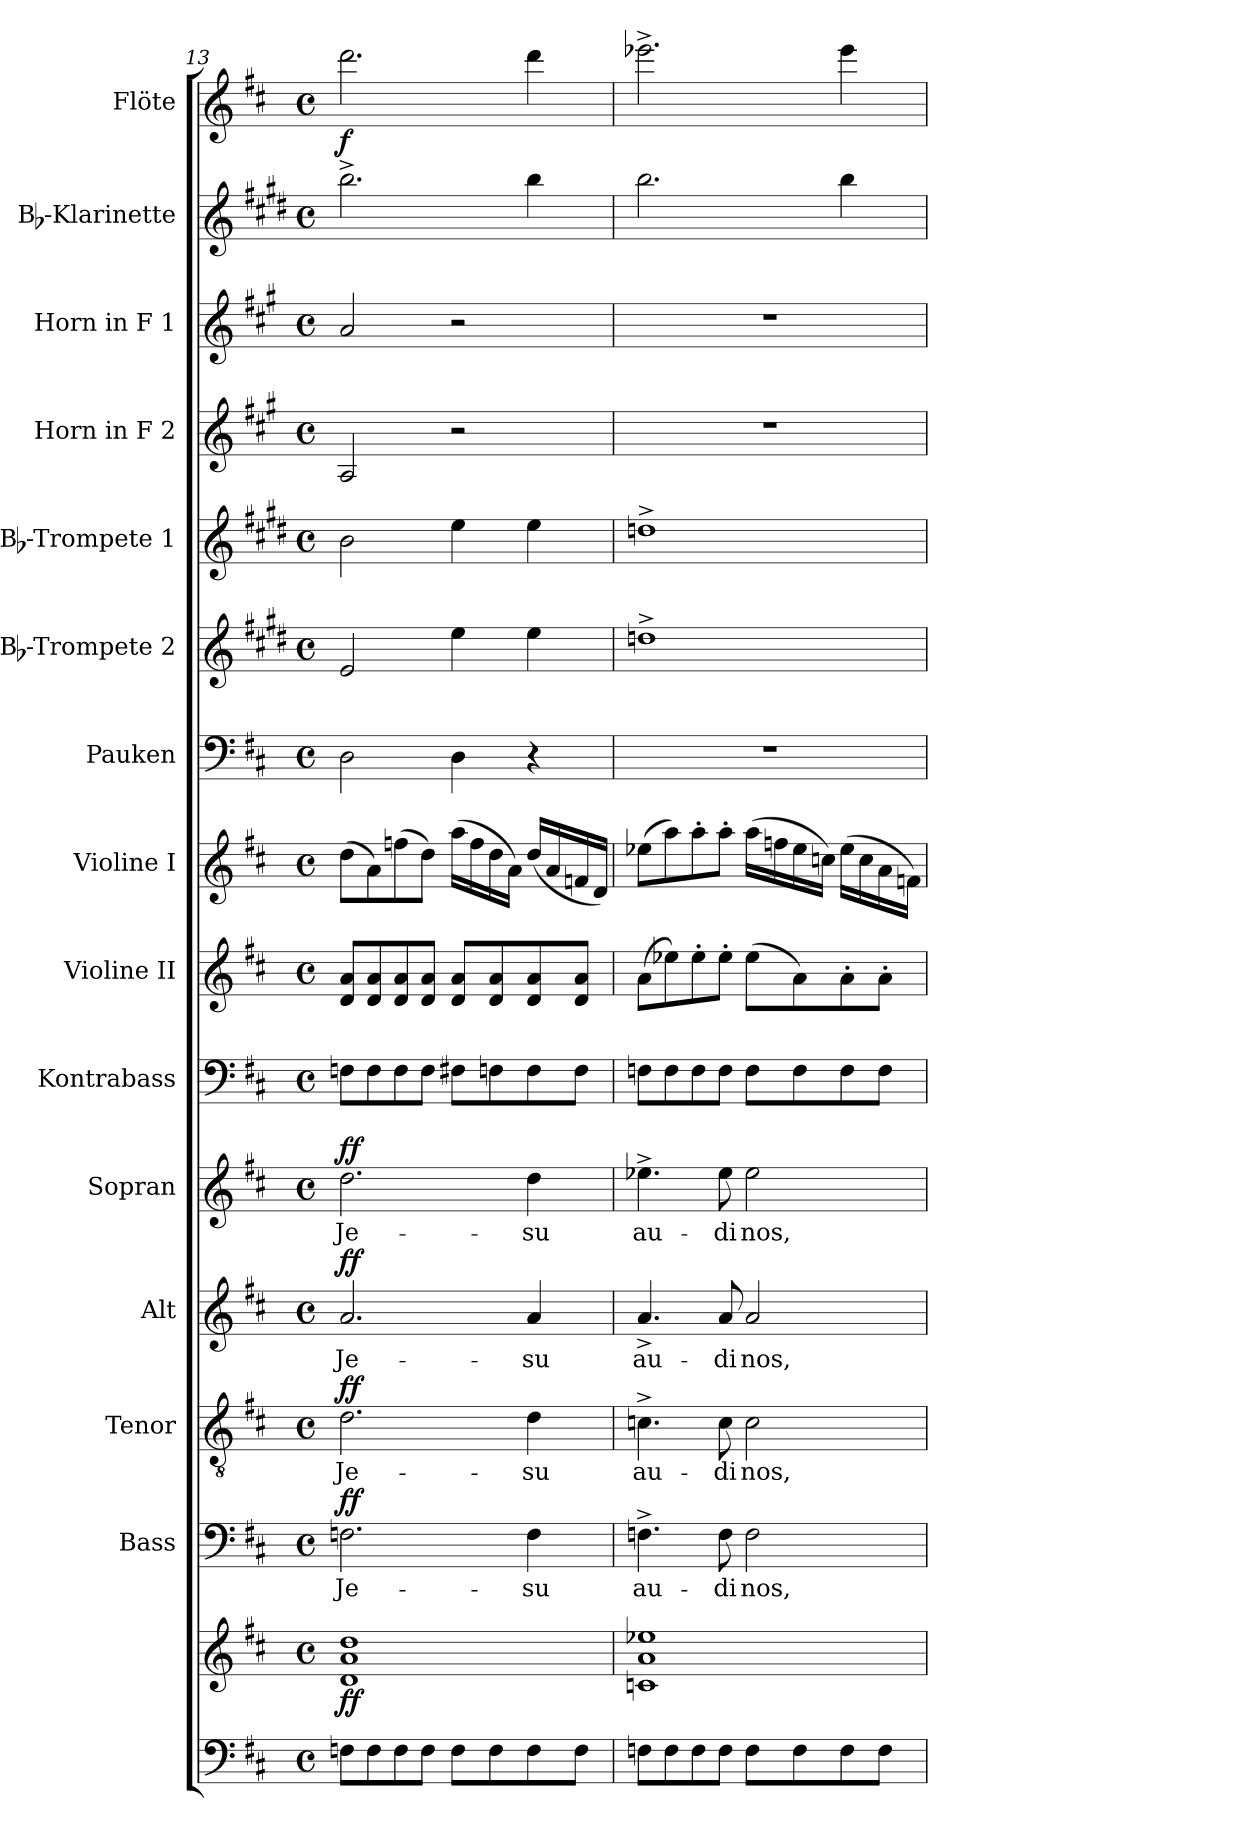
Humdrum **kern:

**kern	**kern	**dynam	**kern	**text	**dynam	**kern	**text	**dynam	**kern	**text	**dynam	**kern	**text	**dynam	**kern	**kern	**kern	**kern	**kern	**kern	**kern	**kern	**kern	**kern	**dynam
*part15	*part15	*part15	*part14	*part14	*part14	*part13	*part13	*part13	*part12	*part12	*part12	*part11	*part11	*part11	*part10	*part9	*part8	*part7	*part6	*part5	*part4	*part3	*part2	*part1	*part1
*staff16	*staff15	*staff15/16	*staff14	*staff14	*staff14	*staff13	*staff13	*staff13	*staff12	*staff12	*staff12	*staff11	*staff11	*staff11	*staff10	*staff9	*staff8	*staff7	*staff6	*staff5	*staff4	*staff3	*staff2	*staff1	*staff1
*	*	*	*I"Bass	*	*	*I"Tenor	*	*	*I"Alt	*	*	*I"Sopran	*	*	*I"Kontrabass	*I"Violine II	*I"Violine I	*I"Pauken	*I"Bb-Trompete 2	*I"Bb-Trompete 1	*I"Horn in F 2	*I"Horn in F 1	*I"Bb-Klarinette	*I"Flöte	*
*	*	*	*I'B.	*	*	*I'T.	*	*	*I'A.	*	*	*I'S.	*	*	*I'Kb.	*I'Vl. II	*I'Vl. I	*I'Pk.	*I'Bb Trp. 2	*I'Bb Trp. 1	*	*	*I'Bb Kl.	*I'Fl.	*
*clefF4	*clefG2	*	*clefF4	*	*	*clefGv2	*	*	*clefG2	*	*	*clefG2	*	*	*clefF4	*clefG2	*clefG2	*clefF4	*clefG2	*clefG2	*clefG2	*clefG2	*clefG2	*clefG2	*
*	*	*	*	*	*	*	*	*	*	*	*	*	*	*	*ITrd7c12	*	*	*	*ITrd1c2	*ITrd1c2	*ITrd4c7	*ITrd4c7	*ITrd1c2	*	*
*k[f#c#]	*k[f#c#]	*	*k[f#c#]	*	*	*k[f#c#]	*	*	*k[f#c#]	*	*	*k[f#c#]	*	*	*k[f#c#]	*k[f#c#]	*k[f#c#]	*k[f#c#]	*k[f#c#]	*k[f#c#]	*k[f#c#]	*k[f#c#]	*k[f#c#]	*k[f#c#]	*
*D:	*D:	*	*D:	*	*	*D:	*	*	*D:	*	*	*D:	*	*	*D:	*D:	*D:	*D:	*D:	*D:	*D:	*D:	*D:	*D:	*
*M4/4	*M4/4	*	*M4/4	*	*	*M4/4	*	*	*M4/4	*	*	*M4/4	*	*	*M4/4	*M4/4	*M4/4	*M4/4	*M4/4	*M4/4	*M4/4	*M4/4	*M4/4	*M4/4	*
*met(c)	*met(c)	*	*met(c)	*	*	*met(c)	*	*	*met(c)	*	*	*met(c)	*	*	*met(c)	*met(c)	*met(c)	*met(c)	*met(c)	*met(c)	*met(c)	*met(c)	*met(c)	*met(c)	*
=13	=13	=13	=13	=13	=13	=13	=13	=13	=13	=13	=13	=13	=13	=13	=13	=13	=13	=13	=13	=13	=13	=13	=13	=13	=13
!	!	!LO:DY:b	!	!LO:LY:b	!LO:DY:a	!	!LO:LY:b	!LO:DY:a	!	!LO:LY:b	!LO:DY:a	!	!LO:LY:b	!LO:DY:a	!	!	!	!	!	!	!	!	!	!	!LO:DY:b
8Fn\L	1d 1a 1dd	ff	2.Fn\	Je-	ff	2.d\	Je-	ff	2.a/	Je-	ff	2.dd\	Je-	ff	8FFn\L	8d/ 8a/L	(>8dd\L	2D\	2d/	2a\	2D/	2d/	2.aa^>\	2.ddd\	f
8F\	.	.	.	.	.	.	.	.	.	.	.	.	.	.	8FF\	8d/ 8a/	8a\)	.	.	.	.	.	.	.	.
8F\	.	.	.	.	.	.	.	.	.	.	.	.	.	.	8FF\	8d/ 8a/	(>8ffn\	.	.	.	.	.	.	.	.
8F\J	.	.	.	.	.	.	.	.	.	.	.	.	.	.	8FF\J	8d/ 8a/J	8dd\J)	.	.	.	.	.	.	.	.
8F\L	.	.	.	.	.	.	.	.	.	.	.	.	.	.	8FF#X\L	8d/ 8a/L	(>16aa\LL	4D\	4dd\	4dd\	2r	2r	.	.	.
.	.	.	.	.	.	.	.	.	.	.	.	.	.	.	.	.	16ff\	.	.	.	.	.	.	.	.
8F\	.	.	.	.	.	.	.	.	.	.	.	.	.	.	8FFn\	8d/ 8a/	16dd\	.	.	.	.	.	.	.	.
.	.	.	.	.	.	.	.	.	.	.	.	.	.	.	.	.	16a\JJ)	.	.	.	.	.	.	.	.
!	!	!	!	!LO:LY:b	!	!	!LO:LY:b	!	!	!LO:LY:b	!	!	!LO:LY:b	!	!	!	!	!	!	!	!	!	!	!	!
8F\	.	.	4F\	-su	.	4d\	-su	.	4a/	-su	.	4dd\	-su	.	8FF\	8d/ 8a/	(<16dd/LL	4r	4dd\	4dd\	.	.	4aa\	4ddd\	.
.	.	.	.	.	.	.	.	.	.	.	.	.	.	.	.	.	16a/	.	.	.	.	.	.	.	.
8F\J	.	.	.	.	.	.	.	.	.	.	.	.	.	.	8FF\J	8d/ 8a/J	16fn/	.	.	.	.	.	.	.	.
.	.	.	.	.	.	.	.	.	.	.	.	.	.	.	.	.	16d/JJ)	.	.	.	.	.	.	.	.
=14	=14	=14	=14	=14	=14	=14	=14	=14	=14	=14	=14	=14	=14	=14	=14	=14	=14	=14	=14	=14	=14	=14	=14	=14	=14
!	!	!	!	!LO:LY:b	!	!	!LO:LY:b	!	!	!LO:LY:b	!	!	!LO:LY:b	!	!	!	!	!	!	!	!	!	!	!	!
8Fn\L	1cn 1a 1ee-X	.	4.Fn^>\	au-	.	4.cn^>\	au-	.	4.a^>/	au-	.	4.ee-X^>\	au-	.	8FFn\L	(>8a\L	(>8ee-X\L	1r	1ccn^>	1ccn^>	1r	1r	2.aa\	2.eee-X^>\	.
8F\	.	.	.	.	.	.	.	.	.	.	.	.	.	.	8FF\	8ee-X\)	8aa\)	.	.	.	.	.	.	.	.
8F\	.	.	.	.	.	.	.	.	.	.	.	.	.	.	8FF\	8ee-'>\	8aa'>\	.	.	.	.	.	.	.	.
!	!	!	!	!LO:LY:b	!	!	!LO:LY:b	!	!	!LO:LY:b	!	!	!LO:LY:b	!	!	!	!	!	!	!	!	!	!	!	!
8F\J	.	.	8F\	-di	.	8c\	-di	.	8a/	-di	.	8ee-\	-di	.	8FF\J	8ee-'>\J	8aa'>\J	.	.	.	.	.	.	.	.
!	!	!	!	!LO:LY:b	!	!	!LO:LY:b	!	!	!LO:LY:b	!	!	!LO:LY:b	!	!	!	!	!	!	!	!	!	!	!	!
8F\L	.	.	2F\	nos,	.	2c\	nos,	.	2a/	nos,	.	2ee-\	nos,	.	8FF\L	(>8ee-\L	(>16aa\LL	.	.	.	.	.	.	.	.
.	.	.	.	.	.	.	.	.	.	.	.	.	.	.	.	.	16ffn\	.	.	.	.	.	.	.	.
8F\	.	.	.	.	.	.	.	.	.	.	.	.	.	.	8FF\	8a\)	16ee-\	.	.	.	.	.	.	.	.
.	.	.	.	.	.	.	.	.	.	.	.	.	.	.	.	.	16ccn\JJ)	.	.	.	.	.	.	.	.
8F\	.	.	.	.	.	.	.	.	.	.	.	.	.	.	8FF\	8a'>\	(>16ee-\LL	.	.	.	.	.	4aa\	4eee-\	.
.	.	.	.	.	.	.	.	.	.	.	.	.	.	.	.	.	16cc\	.	.	.	.	.	.	.	.
8F\J	.	.	.	.	.	.	.	.	.	.	.	.	.	.	8FF\J	8a'>\J	16a\	.	.	.	.	.	.	.	.
.	.	.	.	.	.	.	.	.	.	.	.	.	.	.	.	.	16fn\JJ)	.	.	.	.	.	.	.	.
=	=	=	=	=	=	=	=	=	=	=	=	=	=	=	=	=	=	=	=	=	=	=	=	=	=
*-	*-	*-	*-	*-	*-	*-	*-	*-	*-	*-	*-	*-	*-	*-	*-	*-	*-	*-	*-	*-	*-	*-	*-	*-	*-
